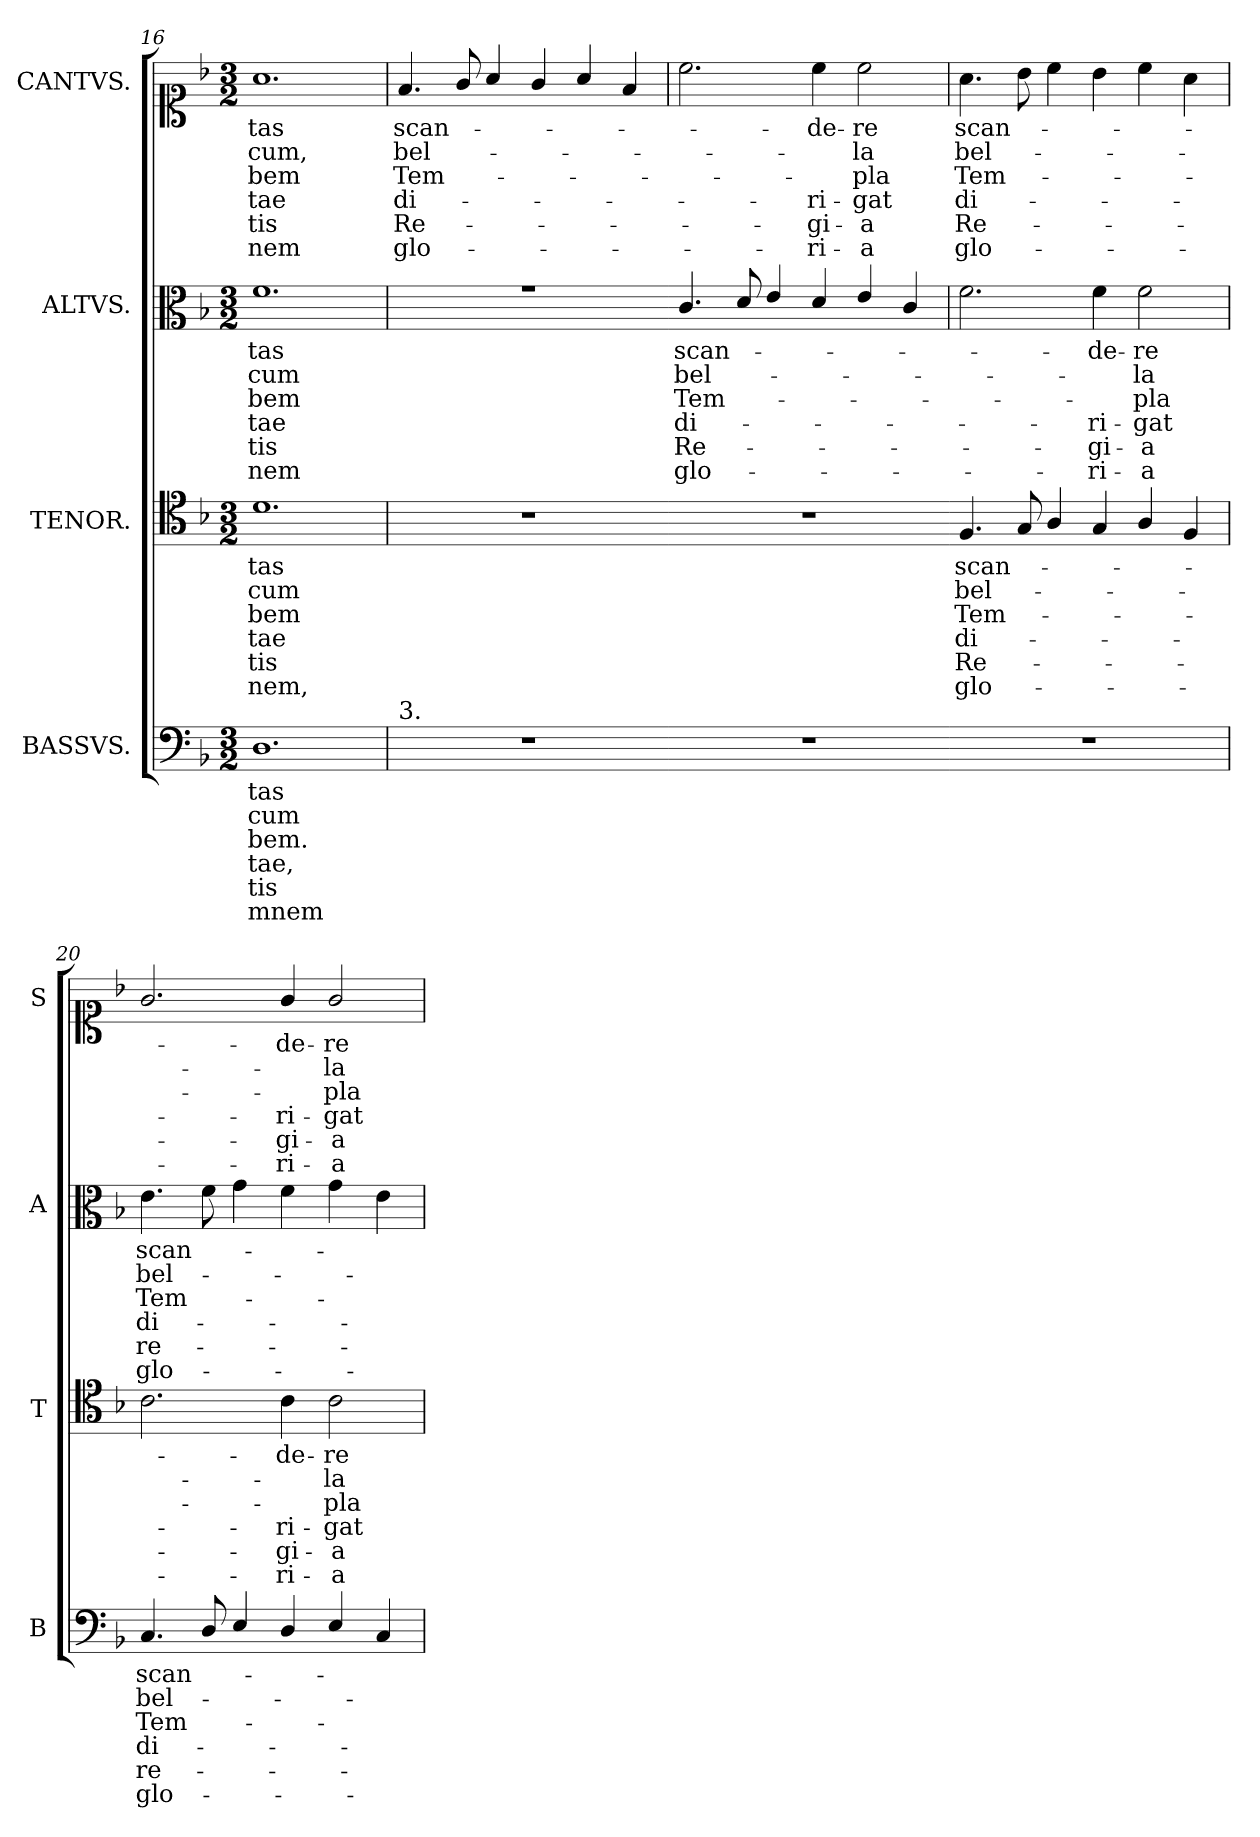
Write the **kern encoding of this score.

**kern	**text	**text	**text	**text	**text	**text	**kern	**text	**text	**text	**text	**text	**text	**kern	**text	**text	**text	**text	**text	**text	**kern	**text	**text	**text	**text	**text	**text
*part4	*part4	*part4	*part4	*part4	*part4	*part4	*part3	*part3	*part3	*part3	*part3	*part3	*part3	*part2	*part2	*part2	*part2	*part2	*part2	*part2	*part1	*part1	*part1	*part1	*part1	*part1	*part1
*staff4	*staff4	*staff4	*staff4	*staff4	*staff4	*staff4	*staff3	*staff3	*staff3	*staff3	*staff3	*staff3	*staff3	*staff2	*staff2	*staff2	*staff2	*staff2	*staff2	*staff2	*staff1	*staff1	*staff1	*staff1	*staff1	*staff1	*staff1
*I"BASSVS.	*	*	*	*	*	*	*I"TENOR.	*	*	*	*	*	*	*I"ALTVS.	*	*	*	*	*	*	*I"CANTVS.	*	*	*	*	*	*
*I'B	*	*	*	*	*	*	*I'T	*	*	*	*	*	*	*I'A	*	*	*	*	*	*	*I'S	*	*	*	*	*	*
*clefF4	*	*	*	*	*	*	*clefC4	*	*	*	*	*	*	*clefC3	*	*	*	*	*	*	*clefC1	*	*	*	*	*	*
*k[b-]	*	*	*	*	*	*	*k[b-]	*	*	*	*	*	*	*k[b-]	*	*	*	*	*	*	*k[b-]	*	*	*	*	*	*
*M3/2	*	*	*	*	*	*	*M3/2	*	*	*	*	*	*	*M3/2	*	*	*	*	*	*	*M3/2	*	*	*	*	*	*
=16	=16	=16	=16	=16	=16	=16	=16	=16	=16	=16	=16	=16	=16	=16	=16	=16	=16	=16	=16	=16	=16	=16	=16	=16	=16	=16	=16
1.D	-tas	-cum	-bem.	-tae,	-tis	-mnem	1.d	-tas	-cum	-bem	-tae	-tis	-nem,	1.f	-tas	-cum	-bem	-tae	-tis	-nem	1.a	-tas	-cum,	-bem	-tae	-tis	-nem
=17	=17	=17	=17	=17	=17	=17	=17	=17	=17	=17	=17	=17	=17	=17	=17	=17	=17	=17	=17	=17	=17	=17	=17	=17	=17	=17	=17
!LO:TX:a:t=3.	!	!	!	!	!	!	!	!	!	!	!	!	!	!	!	!	!	!	!	!	!	!	!	!	!	!	!
1.r	.	.	.	.	.	.	1.r	.	.	.	.	.	.	1.rg	.	.	.	.	.	.	4.f/	scan-	bel-	Tem-	di-	Re-	glo-
.	.	.	.	.	.	.	.	.	.	.	.	.	.	.	.	.	.	.	.	.	8g/	.	.	.	.	.	.
.	.	.	.	.	.	.	.	.	.	.	.	.	.	.	.	.	.	.	.	.	4a/	.	.	.	.	.	.
.	.	.	.	.	.	.	.	.	.	.	.	.	.	.	.	.	.	.	.	.	4g/	.	.	.	.	.	.
.	.	.	.	.	.	.	.	.	.	.	.	.	.	.	.	.	.	.	.	.	4a/	.	.	.	.	.	.
.	.	.	.	.	.	.	.	.	.	.	.	.	.	.	.	.	.	.	.	.	4f/	.	.	.	.	.	.
=18-	=18	=18	=18	=18	=18	=18	=18-	=18	=18	=18	=18	=18	=18	=18	=18	=18	=18	=18	=18	=18	=18	=18	=18	=18	=18	=18	=18
1.r	.	.	.	.	.	.	1.r	.	.	.	.	.	.	4.c/	scan-	bel-	Tem-	di-	Re-	glo-	2.cc\	.	.	.	.	.	.
.	.	.	.	.	.	.	.	.	.	.	.	.	.	8d/	.	.	.	.	.	.	.	.	.	.	.	.	.
.	.	.	.	.	.	.	.	.	.	.	.	.	.	4e/	.	.	.	.	.	.	.	.	.	.	.	.	.
.	.	.	.	.	.	.	.	.	.	.	.	.	.	4d/	.	.	.	.	.	.	4cc\	-de-	.	.	ri-	gi-	-ri-
.	.	.	.	.	.	.	.	.	.	.	.	.	.	4e/	.	.	.	.	.	.	2cc\	-re	-la	-pla	-gat	-a	-a
.	.	.	.	.	.	.	.	.	.	.	.	.	.	4c/	.	.	.	.	.	.	.	.	.	.	.	.	.
=19-	=19	=19	=19	=19	=19	=19	=19	=19	=19	=19	=19	=19	=19	=19	=19	=19	=19	=19	=19	=19	=19	=19	=19	=19	=19	=19	=19
1.r	.	.	.	.	.	.	4.F/	scan-	bel-	Tem-	di-	Re-	glo-	2.f\	.	.	.	.	.	.	4.a\	scan-	bel-	Tem-	di-	Re-	glo-
.	.	.	.	.	.	.	8G/	.	.	.	.	.	.	.	.	.	.	.	.	.	8b-\	.	.	.	.	.	.
.	.	.	.	.	.	.	4A/	.	.	.	.	.	.	.	.	.	.	.	.	.	4cc\	.	.	.	.	.	.
.	.	.	.	.	.	.	4G/	.	.	.	.	.	.	4f\	-de-	.	.	-ri-	gi-	ri-	4b-\	.	.	.	.	.	.
.	.	.	.	.	.	.	4A/	.	.	.	.	.	.	2f\	-re	-la	pla	-gat	-a	-a	4cc\	.	.	.	.	.	.
.	.	.	.	.	.	.	4F/	.	.	.	.	.	.	.	.	.	.	.	.	.	4a\	.	.	.	.	.	.
=20	=20	=20	=20	=20	=20	=20	=20	=20	=20	=20	=20	=20	=20	=20	=20	=20	=20	=20	=20	=20	=20	=20	=20	=20	=20	=20	=20
4.C/	scan-	bel-	Tem-	di-	re-	glo-	2.c\	.	.	.	.	.	.	4.e\	scan-	bel-	Tem-	di-	re-	glo-	2.g/	.	.	.	.	.	.
8D/	.	.	.	.	.	.	.	.	.	.	.	.	.	8f\	.	.	.	.	.	.	.	.	.	.	.	.	.
4E/	.	.	.	.	.	.	.	.	.	.	.	.	.	4g\	.	.	.	.	.	.	.	.	.	.	.	.	.
4D/	.	.	.	.	.	.	4c\	-de-	.	.	-ri-	gi-	ri-	4f\	.	.	.	.	.	.	4g/	-de-	.	.	-ri-	gi-	ri-
4E/	.	.	.	.	.	.	2c\	-re	-la	pla	-gat	-a	-a	4g\	.	.	.	.	.	.	2g/	-re	-la	pla	-gat	-a	-a
4C/	.	.	.	.	.	.	.	.	.	.	.	.	.	4e\	.	.	.	.	.	.	.	.	.	.	.	.	.
=	=	=	=	=	=	=	=	=	=	=	=	=	=	=	=	=	=	=	=	=	=	=	=	=	=	=	=
*-	*-	*-	*-	*-	*-	*-	*-	*-	*-	*-	*-	*-	*-	*-	*-	*-	*-	*-	*-	*-	*-	*-	*-	*-	*-	*-	*-
